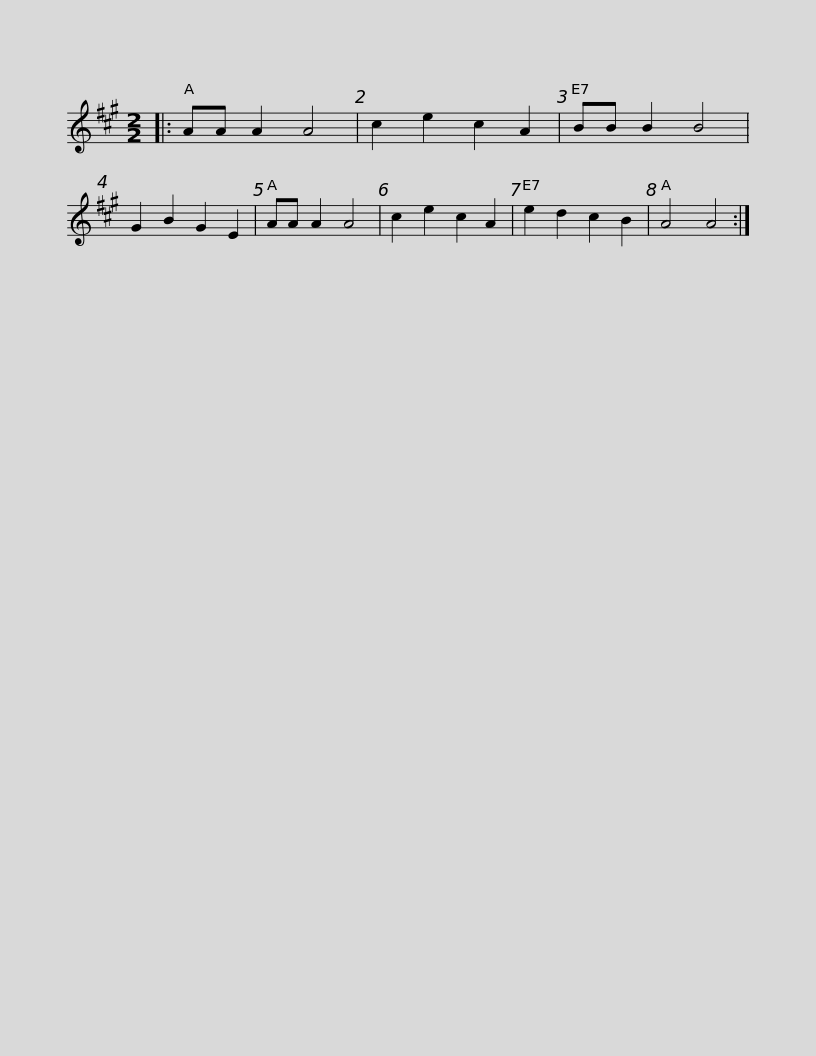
X:1
L:1/8
M:2/2
I:linebreak $
K:A
V:1 treble
V:1
|: AA A2 A4 | c2 e2 c2 A2 | BB B2 B4 | G2 B2 G2 E2 | AA A2 A4 | %5
 c2 e2 c2 A2 | e2 d2 c2 B2 | A4 A4 :| %8
